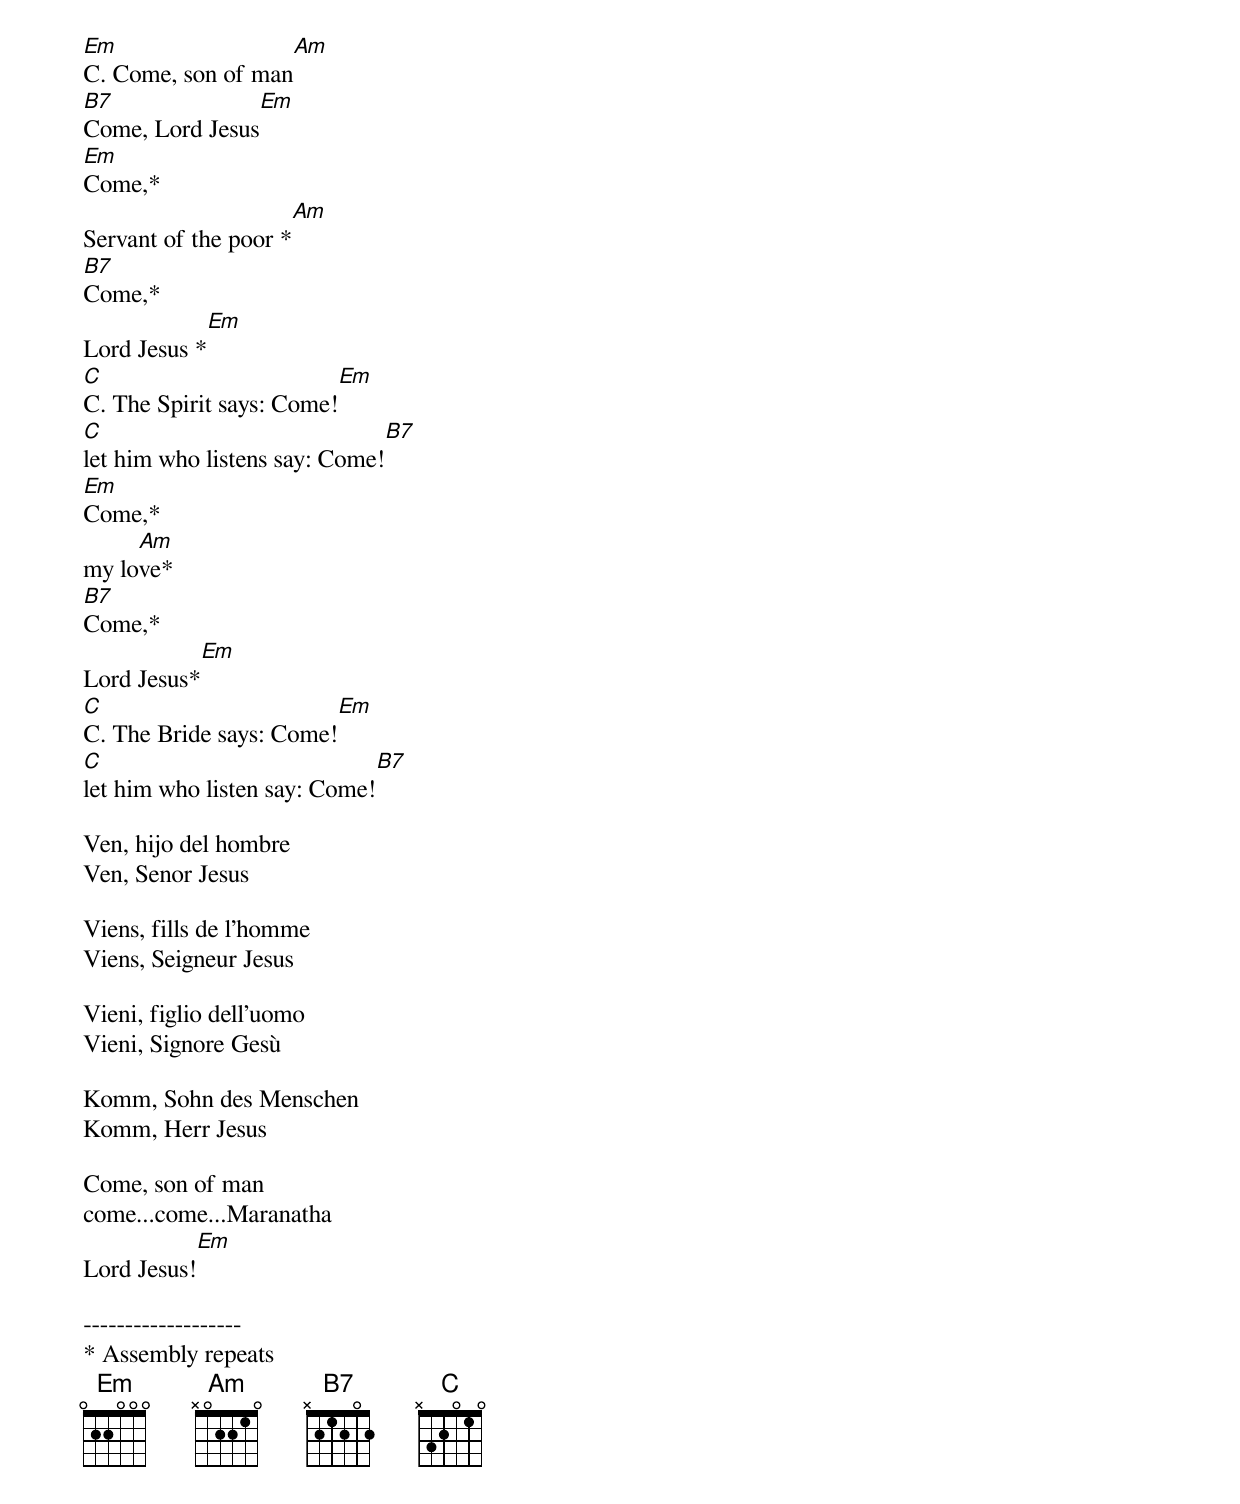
Em                     Am
C. Come, son of man
B7                     Em
Come, Lord Jesus
Em
Come,*
                                 Am
Servant of the poor *
B7
Come,*
             Em
Lord Jesus *
C                                 Em
C. The Spirit says: Come!
C                                 B7
let him who listens say: Come!
Em
Come,*
     Am
my love*
B7
Come,*
             Em
Lord Jesus*
C                                Em
C. The Bride says: Come!
C                                B7
let him who listen say: Come!

Ven, hijo del hombre
Ven, Senor Jesus

Viens, fills de l'homme
Viens, Seigneur Jesus

Vieni, figlio dell'uomo
Vieni, Signore Gesù

Komm, Sohn des Menschen
Komm, Herr Jesus

Come, son of man
come...come...Maranatha
                 Em
Lord Jesus!

-------------------
* Assembly repeats
